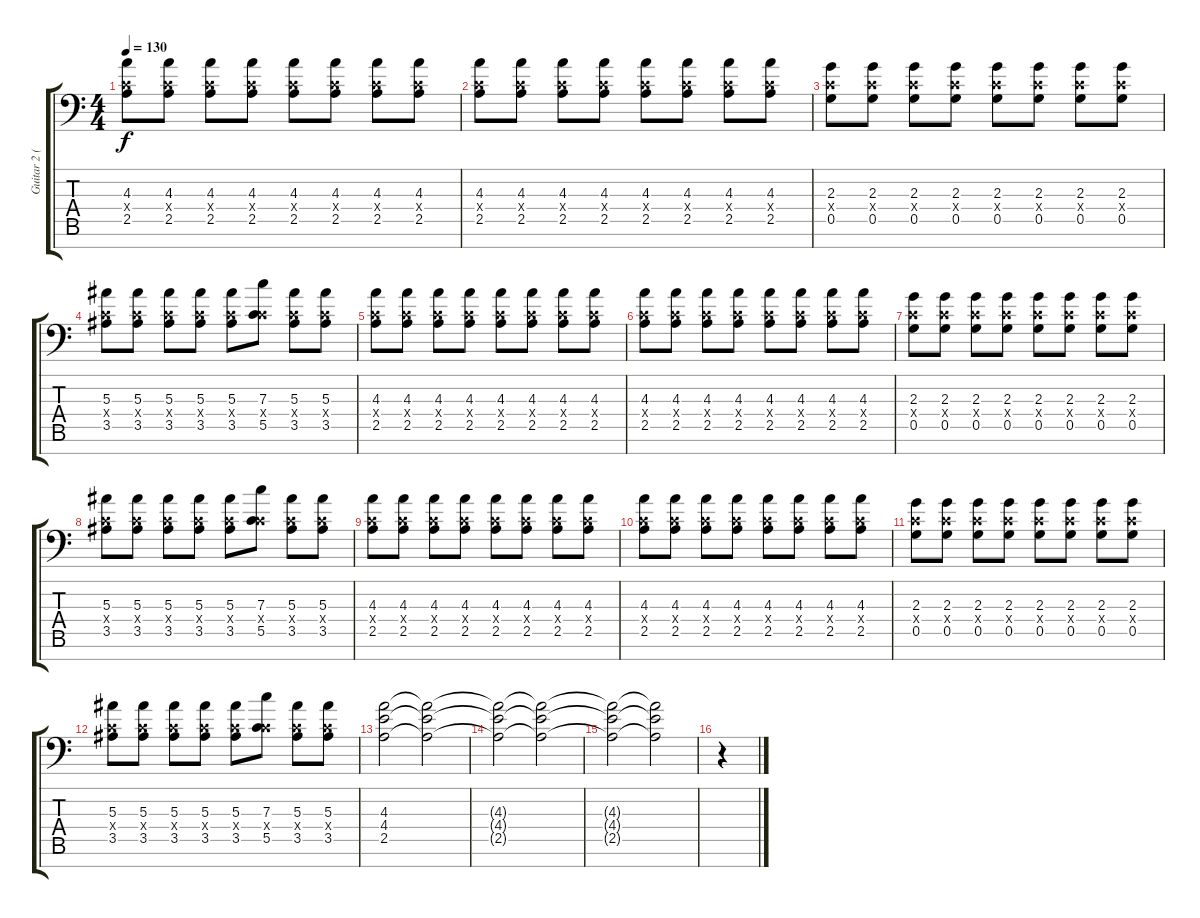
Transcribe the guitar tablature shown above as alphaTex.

\track ("Guitar 2 ( Heavy )" "Guitar 2 (") {instrument distortionguitar}
\staff {score tabs}
\tuning (D4 A3 F3 C3 G2 D2 G1) {hide}
\ts (4 4)
\tempo 130
\clef f4
\ks c
(4.3 0.4{x} 2.5).8{dy f} (4.3 0.4{x} 2.5).8 (4.3 0.4{x} 2.5).8 (4.3 0.4{x} 2.5).8 (4.3 0.4{x} 2.5).8 (4.3 0.4{x} 2.5).8 (4.3 0.4{x} 2.5).8 (4.3 0.4{x} 2.5).8 |
(4.3 0.4{x} 2.5).8 (4.3 0.4{x} 2.5).8 (4.3 0.4{x} 2.5).8 (4.3 0.4{x} 2.5).8 (4.3 0.4{x} 2.5).8 (4.3 0.4{x} 2.5).8 (4.3 0.4{x} 2.5).8 (4.3 0.4{x} 2.5).8 |
(2.3 0.4{x} 0.5).8 (2.3 0.4{x} 0.5).8 (2.3 0.4{x} 0.5).8 (2.3 0.4{x} 0.5).8 (2.3 0.4{x} 0.5).8 (2.3 0.4{x} 0.5).8 (2.3 0.4{x} 0.5).8 (2.3 0.4{x} 0.5).8 |
(5.3 0.4{x} 3.5).8 (5.3 0.4{x} 3.5).8 (5.3 0.4{x} 3.5).8 (5.3 0.4{x} 3.5).8 (5.3 0.4{x} 3.5).8 (7.3 0.4{x} 5.5).8 (5.3 0.4{x} 3.5).8 (5.3 0.4{x} 3.5).8 |
(4.3 0.4{x} 2.5).8 (4.3 0.4{x} 2.5).8 (4.3 0.4{x} 2.5).8 (4.3 0.4{x} 2.5).8 (4.3 0.4{x} 2.5).8 (4.3 0.4{x} 2.5).8 (4.3 0.4{x} 2.5).8 (4.3 0.4{x} 2.5).8 |
(4.3 0.4{x} 2.5).8 (4.3 0.4{x} 2.5).8 (4.3 0.4{x} 2.5).8 (4.3 0.4{x} 2.5).8 (4.3 0.4{x} 2.5).8 (4.3 0.4{x} 2.5).8 (4.3 0.4{x} 2.5).8 (4.3 0.4{x} 2.5).8 |
(2.3 0.4{x} 0.5).8 (2.3 0.4{x} 0.5).8 (2.3 0.4{x} 0.5).8 (2.3 0.4{x} 0.5).8 (2.3 0.4{x} 0.5).8 (2.3 0.4{x} 0.5).8 (2.3 0.4{x} 0.5).8 (2.3 0.4{x} 0.5).8 |
(5.3 0.4{x} 3.5).8 (5.3 0.4{x} 3.5).8 (5.3 0.4{x} 3.5).8 (5.3 0.4{x} 3.5).8 (5.3 0.4{x} 3.5).8 (7.3 0.4{x} 5.5).8 (5.3 0.4{x} 3.5).8 (5.3 0.4{x} 3.5).8 |
(4.3 0.4{x} 2.5).8 (4.3 0.4{x} 2.5).8 (4.3 0.4{x} 2.5).8 (4.3 0.4{x} 2.5).8 (4.3 0.4{x} 2.5).8 (4.3 0.4{x} 2.5).8 (4.3 0.4{x} 2.5).8 (4.3 0.4{x} 2.5).8 |
(4.3 0.4{x} 2.5).8 (4.3 0.4{x} 2.5).8 (4.3 0.4{x} 2.5).8 (4.3 0.4{x} 2.5).8 (4.3 0.4{x} 2.5).8 (4.3 0.4{x} 2.5).8 (4.3 0.4{x} 2.5).8 (4.3 0.4{x} 2.5).8 |
(2.3 0.4{x} 0.5).8 (2.3 0.4{x} 0.5).8 (2.3 0.4{x} 0.5).8 (2.3 0.4{x} 0.5).8 (2.3 0.4{x} 0.5).8 (2.3 0.4{x} 0.5).8 (2.3 0.4{x} 0.5).8 (2.3 0.4{x} 0.5).8 |
(5.3 0.4{x} 3.5).8 (5.3 0.4{x} 3.5).8 (5.3 0.4{x} 3.5).8 (5.3 0.4{x} 3.5).8 (5.3 0.4{x} 3.5).8 (7.3 0.4{x} 5.5).8 (5.3 0.4{x} 3.5).8 (5.3 0.4{x} 3.5).8 |
(4.3 4.4 2.5).2 (4.3{t} 4.4{t} 2.5{t}).2{volume 10} |
(4.3{t} 4.4{t} 2.5{t}).2{volume 8} (4.3{t} 4.4{t} 2.5{t}).2{volume 6} |
(4.3{t} 4.4{t} 2.5{t}).2{volume 4} (4.3{t} 4.4{t} 2.5{t}).2{volume 2} |
r.4
